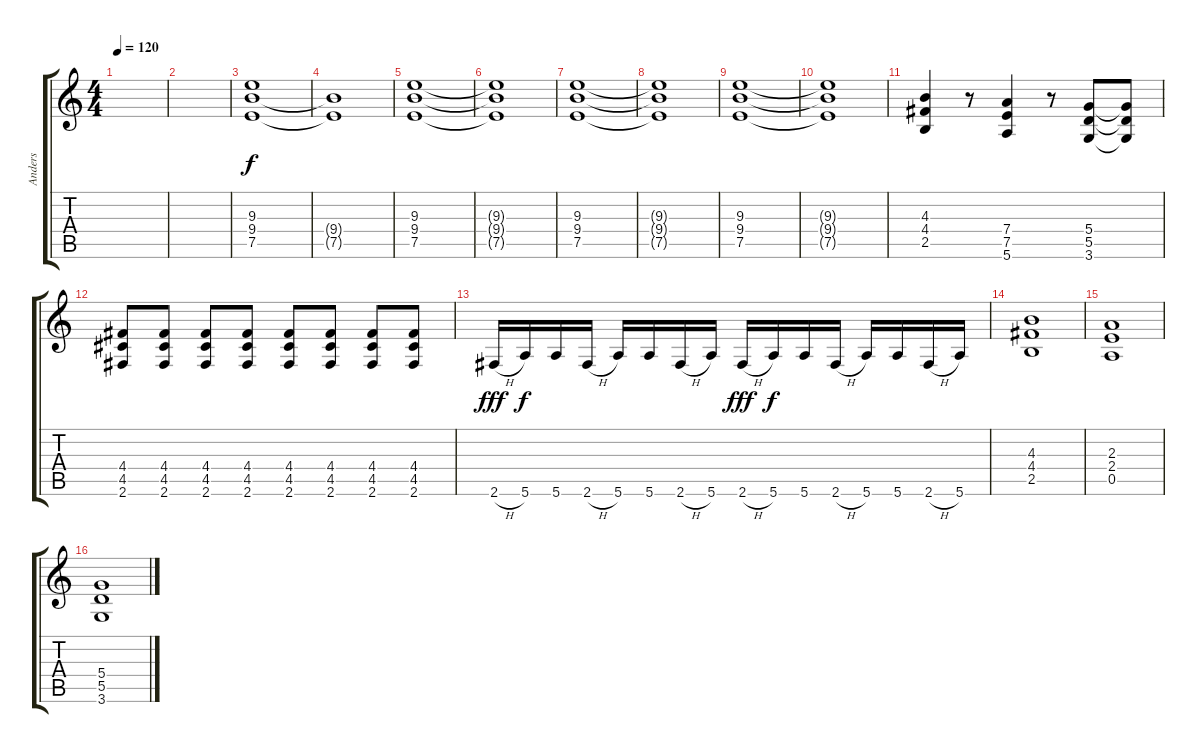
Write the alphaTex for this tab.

\track ("Anders" "Anders") {instrument distortionguitar}
\staff {score tabs}
\tuning (E4 B3 G3 D3 A2 E2) {hide}
\ts (4 4)
\tempo 120
\clef g2
\ks c
|
|
(9.3 9.4 7.5).1 |
(9.4{t} 7.5{t}).1 |
(9.3 9.4 7.5).1 |
(9.3{t} 9.4{t} 7.5{t}).1 |
(9.3 9.4 7.5).1 |
(9.3{t} 9.4{t} 7.5{t}).1 |
(9.3 9.4 7.5).1 |
(9.3{t} 9.4{t} 7.5{t}).1 |
(4.3 4.4 2.5).4 r.8 (7.4 7.5 5.6).4 r.8 (5.4 5.5 3.6).8 (5.4{t} 5.5{t} 3.6{t}).8 |
(4.4 4.5 2.6).8 (4.4 4.5 2.6).8 (4.4 4.5 2.6).8 (4.4 4.5 2.6).8 (4.4 4.5 2.6).8 (4.4 4.5 2.6).8 (4.4 4.5 2.6).8 (4.4 4.5 2.6).8 |
2.6{h}.16{dy fff} 5.6.16{dy f} 5.6.16 2.6{h}.16 5.6.16 5.6.16 2.6{h}.16 5.6.16 2.6{h}.16{dy fff} 5.6.16{dy f} 5.6.16 2.6{h}.16 5.6.16 5.6.16 2.6{h}.16 5.6.16 |
(4.3 4.4 2.5).1{instrument distortionguitar} |
(2.3 2.4 0.5).1 |
(5.4 5.5 3.6).1
